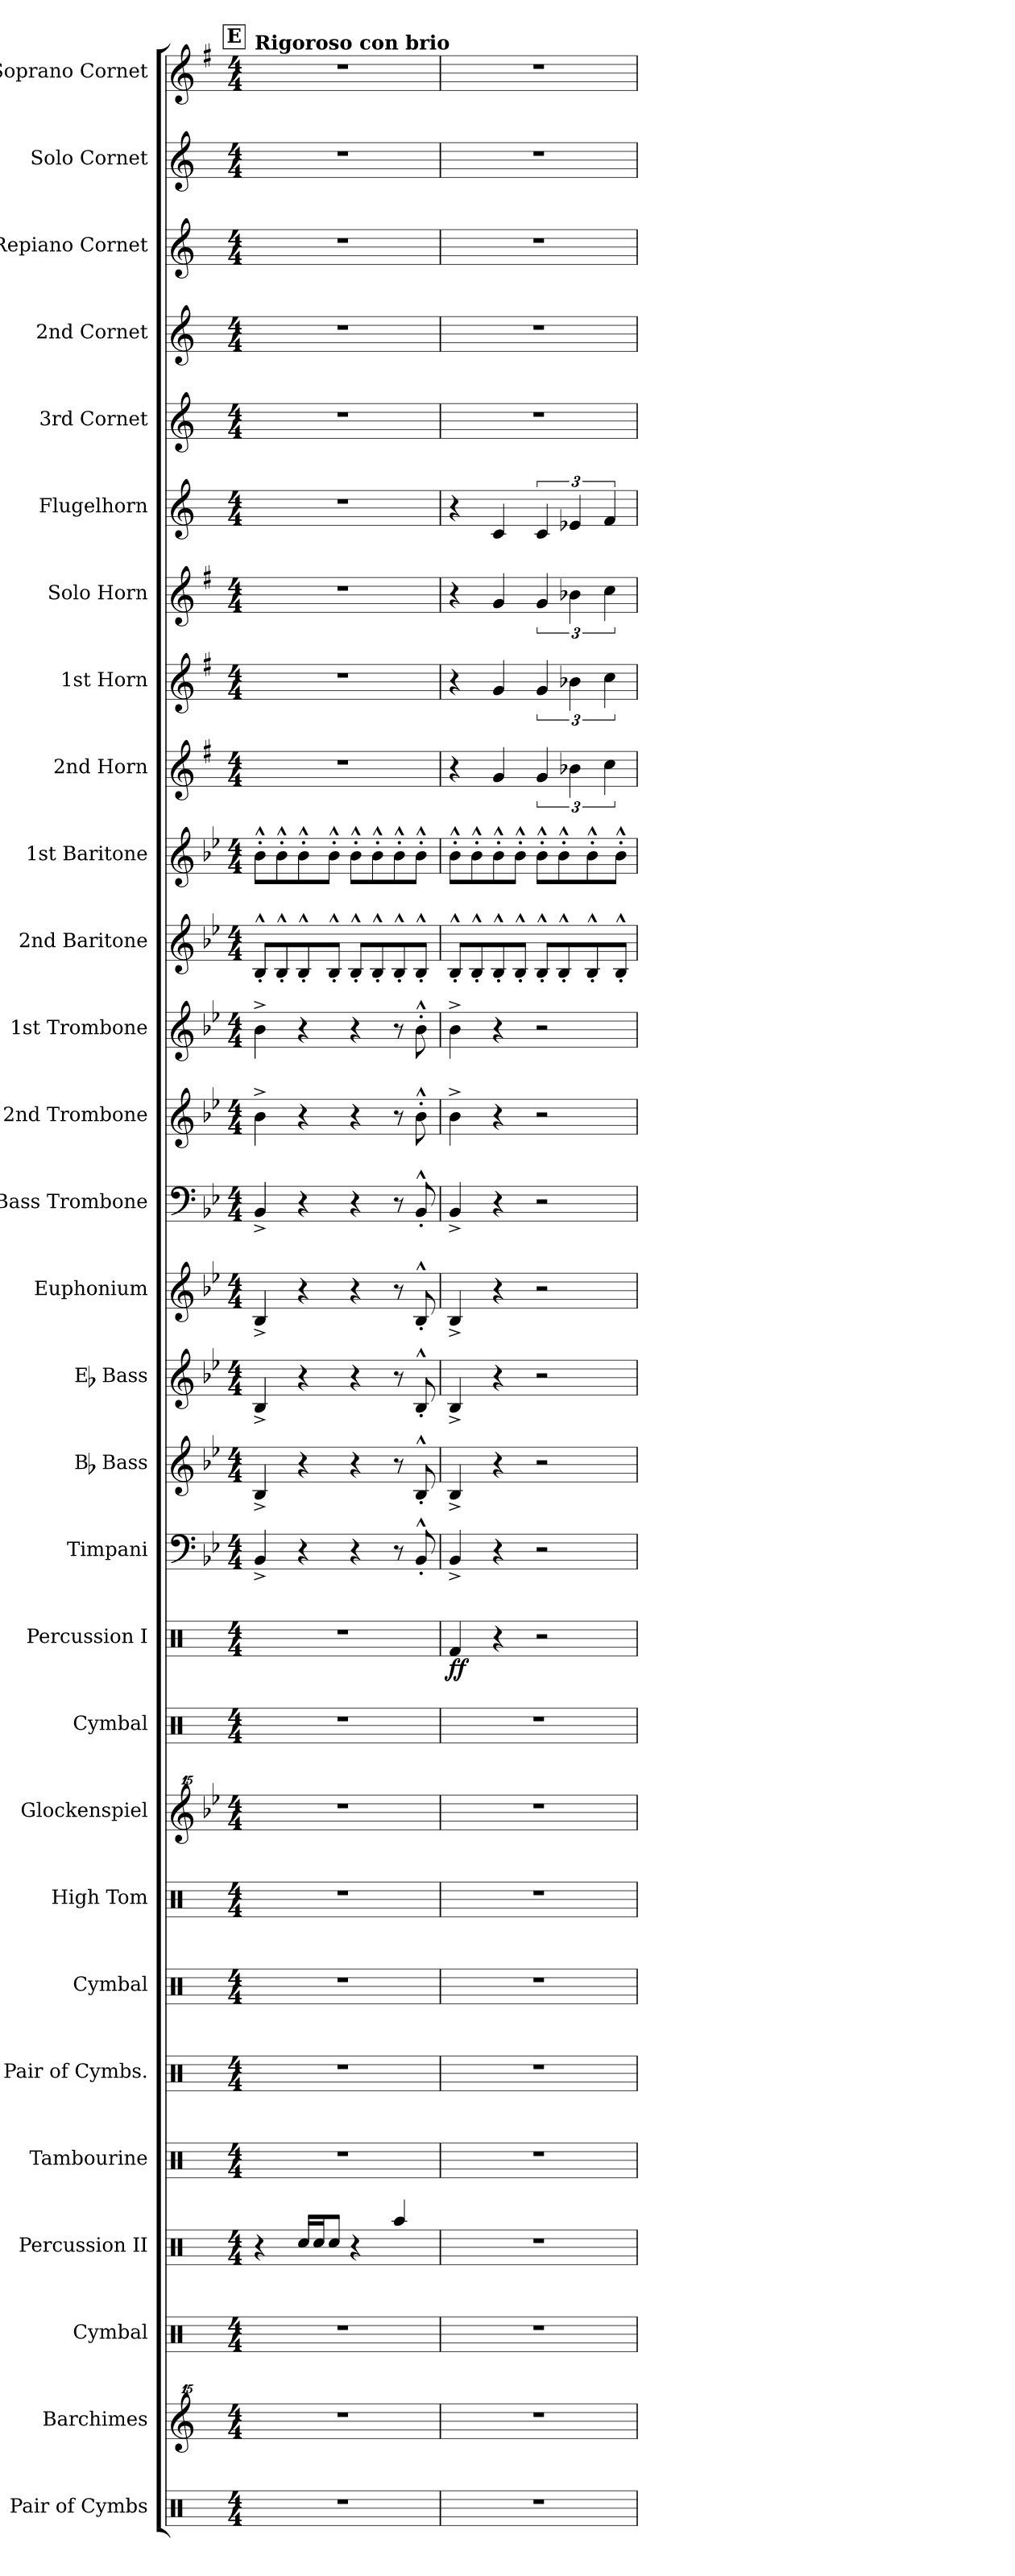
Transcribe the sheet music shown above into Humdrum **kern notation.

**kern	**kern	**kern	**kern	**kern	**kern	**kern	**kern	**kern	**kern	**kern	**dynam	**kern	**kern	**kern	**kern	**kern	**kern	**kern	**kern	**kern	**kern	**kern	**kern	**kern	**kern	**kern	**kern	**kern	**kern
*part29	*part28	*part27	*part26	*part25	*part24	*part23	*part22	*part21	*part20	*part19	*part19	*part18	*part17	*part16	*part15	*part14	*part13	*part12	*part11	*part10	*part9	*part8	*part7	*part6	*part5	*part4	*part3	*part2	*part1
*staff29	*staff28	*staff27	*staff26	*staff25	*staff24	*staff23	*staff22	*staff21	*staff20	*staff19	*staff19	*staff18	*staff17	*staff16	*staff15	*staff14	*staff13	*staff12	*staff11	*staff10	*staff9	*staff8	*staff7	*staff6	*staff5	*staff4	*staff3	*staff2	*staff1
*I"Pair of Cymbs	*I"Barchimes	*I"Cymbal	*I"Percussion II	*I"Tambourine	*I"Pair of Cymbs.	*I"Cymbal	*I"High Tom	*I"Glockenspiel	*I"Cymbal	*I"Percussion I	*	*I"Timpani	*I"Bb Bass	*I"Eb Bass	*I"Euphonium	*I"Bass Trombone	*I"2nd Trombone	*I"1st Trombone	*I"2nd Baritone	*I"1st Baritone	*I"2nd Horn	*I"1st Horn	*I"Solo Horn	*I"Flugelhorn	*I"3rd Cornet	*I"2nd Cornet	*I"Repiano Cornet	*I"Solo Cornet	*I"Soprano Cornet
*I'Pair Cym.	*I'Bachm.	*I'Cym.	*I'Perc. II	*I'Tamb.	*I'Pair Cym.	*I'Cym.	*I'H. To.	*I'Glk.	*I'Cym.	*I'Perc. I	*	*I'Timp.	*I'Bb Bass	*I'Eb Bass	*I'Euph.	*I'B. Trb.	*I'2nd Trb.	*I'1st Trb.	*I'2nd Bar.	*I'1st Bar.	*I'2nd Hn.	*I'1st Hn.	*I'Solo Hn.	*I'Flugel.	*I'3rd Cnt.	*I'2nd Cnt.	*I'Rep. Cnt.	*I'Solo Cnt.	*I'Sop. Cnt.
!!LO:PB:g=z
*clefX	*clefG^^2	*clefX	*clefX	*clefX	*clefX	*clefX	*clefX	*clefG^^2	*clefX	*clefX	*	*clefF4	*clefG2	*clefG2	*clefG2	*clefF4	*clefG2	*clefG2	*clefG2	*clefG2	*clefG2	*clefG2	*clefG2	*clefG2	*clefG2	*clefG2	*clefG2	*clefG2	*clefG2
*	*	*	*	*	*	*	*	*	*	*	*	*	*ITrd15c26	*ITrd12c21	*ITrd8c14	*	*ITrd8c14	*ITrd8c14	*ITrd8c14	*ITrd8c14	*ITrd5c9	*ITrd5c9	*ITrd5c9	*ITrd1c2	*ITrd1c2	*ITrd1c2	*ITrd1c2	*ITrd1c2	*ITrd-2c-3
*k[]	*k[]	*k[]	*k[]	*k[]	*k[]	*k[]	*k[]	*k[b-e-]	*k[]	*k[]	*	*k[b-e-]	*k[b-e-]	*k[b-e-]	*k[b-e-]	*k[b-e-]	*k[b-e-]	*k[b-e-]	*k[b-e-]	*k[b-e-]	*k[b-e-]	*k[b-e-]	*k[b-e-]	*k[b-e-]	*k[b-e-]	*k[b-e-]	*k[b-e-]	*k[b-e-]	*k[b-e-]
*M4/4	*M4/4	*M4/4	*M4/4	*M4/4	*M4/4	*M4/4	*M4/4	*M4/4	*M4/4	*M4/4	*	*M4/4	*M4/4	*M4/4	*M4/4	*M4/4	*M4/4	*M4/4	*M4/4	*M4/4	*M4/4	*M4/4	*M4/4	*M4/4	*M4/4	*M4/4	*M4/4	*M4/4	*M4/4
*MM132	*MM132	*MM132	*MM132	*MM132	*MM132	*MM132	*MM132	*MM132	*MM132	*MM132	*	*MM132	*MM132	*MM132	*MM132	*MM132	*MM132	*MM132	*MM132	*MM132	*MM132	*MM132	*MM132	*MM132	*MM132	*MM132	*MM132	*MM132	*MM132
!!LO:REH:place=s1:a:B:fs=14.2249:t=E
=45	=45	=45	=45	=45	=45	=45	=45	=45	=45	=45	=45	=45	=45	=45	=45	=45	=45	=45	=45	=45	=45	=45	=45	=45	=45	=45	=45	=45	=45
!	!	!	!	!	!	!	!	!	!	!	!	!	!	!	!	!	!	!	!	!	!	!	!	!	!	!	!	!	!LO:TX:a:B:t=Rigoroso con brio
1r	1r	1r	4r	1r	1r	1r	1r	1r	1r	1r	.	4BB-^/	4BBB-^/	4BB-^/	4BB-^/	4BB-^/	4B-^\	4B-^\	8BB-^^'/L	8B-^^'\L	1r	1r	1r	1r	1r	1r	1r	1r	1r
.	.	.	.	.	.	.	.	.	.	.	.	.	.	.	.	.	.	.	8BB-^^'/	8B-^^'\	.	.	.	.	.	.	.	.	.
.	.	.	16Rcc/LL	.	.	.	.	.	.	.	.	4r	4r	4r	4r	4r	4r	4r	8BB-^^'/	8B-^^'\	.	.	.	.	.	.	.	.	.
.	.	.	16Rcc/J	.	.	.	.	.	.	.	.	.	.	.	.	.	.	.	.	.	.	.	.	.	.	.	.	.	.
.	.	.	8Rcc/J	.	.	.	.	.	.	.	.	.	.	.	.	.	.	.	8BB-^^'/J	8B-^^'\J	.	.	.	.	.	.	.	.	.
.	.	.	4r	.	.	.	.	.	.	.	.	4r	4r	4r	4r	4r	4r	4r	8BB-^^'/L	8B-^^'\L	.	.	.	.	.	.	.	.	.
.	.	.	.	.	.	.	.	.	.	.	.	.	.	.	.	.	.	.	8BB-^^'/	8B-^^'\	.	.	.	.	.	.	.	.	.
.	.	.	4Raa/	.	.	.	.	.	.	.	.	8r	8r	8r	8r	8r	8r	8r	8BB-^^'/	8B-^^'\	.	.	.	.	.	.	.	.	.
.	.	.	.	.	.	.	.	.	.	.	.	8BB-^^'/	8BBB-^^'/	8BB-^^'/	8BB-^^'/	8BB-^^'/	8B-^^'\	8B-^^'\	8BB-^^'/J	8B-^^'\J	.	.	.	.	.	.	.	.	.
=46	=46	=46	=46	=46	=46	=46	=46	=46	=46	=46	=46	=46	=46	=46	=46	=46	=46	=46	=46	=46	=46	=46	=46	=46	=46	=46	=46	=46	=46
!	!	!	!	!	!	!	!	!	!	!	!LO:DY:b	!	!	!	!	!	!	!	!	!	!	!	!	!	!	!	!	!	!
1r	1r	1r	1r	1r	1r	1r	1r	1r	1r	4Rf/	ff	4BB-^/	4BBB-^/	4BB-^/	4BB-^/	4BB-^/	4B-^\	4B-^\	8BB-^^'/L	8B-^^'\L	4r	4r	4r	4r	1r	1r	1r	1r	1r
.	.	.	.	.	.	.	.	.	.	.	.	.	.	.	.	.	.	.	8BB-^^'/	8B-^^'\	.	.	.	.	.	.	.	.	.
.	.	.	.	.	.	.	.	.	.	4r	.	4r	4r	4r	4r	4r	4r	4r	8BB-^^'/	8B-^^'\	4B-/	4B-/	4B-/	4B-/	.	.	.	.	.
.	.	.	.	.	.	.	.	.	.	.	.	.	.	.	.	.	.	.	8BB-^^'/J	8B-^^'\J	.	.	.	.	.	.	.	.	.
.	.	.	.	.	.	.	.	.	.	2r	.	2r	2r	2r	2r	2r	2r	2r	8BB-^^'/L	8B-^^'\L	6B-/	6B-/	6B-/	6B-/	.	.	.	.	.
.	.	.	.	.	.	.	.	.	.	.	.	.	.	.	.	.	.	.	8BB-^^'/	8B-^^'\	.	.	.	.	.	.	.	.	.
.	.	.	.	.	.	.	.	.	.	.	.	.	.	.	.	.	.	.	.	.	6d-X\	6d-X\	6d-X\	6d-X/	.	.	.	.	.
.	.	.	.	.	.	.	.	.	.	.	.	.	.	.	.	.	.	.	8BB-^^'/	8B-^^'\	.	.	.	.	.	.	.	.	.
.	.	.	.	.	.	.	.	.	.	.	.	.	.	.	.	.	.	.	.	.	6e-\	6e-\	6e-\	6e-/	.	.	.	.	.
.	.	.	.	.	.	.	.	.	.	.	.	.	.	.	.	.	.	.	8BB-^^'/J	8B-^^'\J	.	.	.	.	.	.	.	.	.
=	=	=	=	=	=	=	=	=	=	=	=	=	=	=	=	=	=	=	=	=	=	=	=	=	=	=	=	=	=
*-	*-	*-	*-	*-	*-	*-	*-	*-	*-	*-	*-	*-	*-	*-	*-	*-	*-	*-	*-	*-	*-	*-	*-	*-	*-	*-	*-	*-	*-
